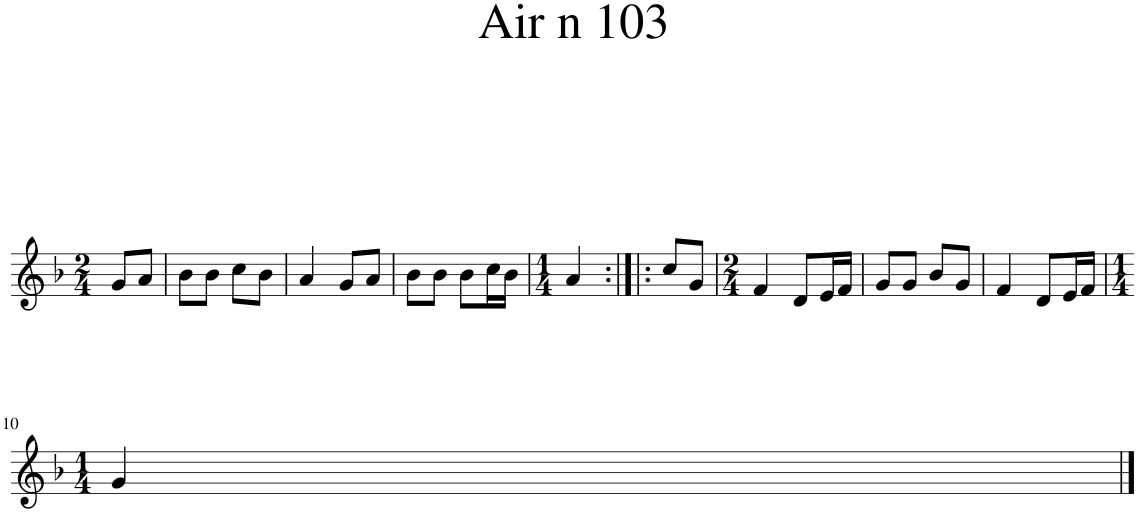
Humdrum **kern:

**kern
*part1
*staff1
*I"Piano
*I'Pno.
*clefG2
*k[b-]
*M2/4
=1
8g/L
8a/J
=2
8b-\L
8b-\J
8cc\L
8b-\J
=3
4a/
8g/L
8a/J
=4
8b-\L
8b-\J
8b-\L
16cc\L
16b-\JJ
=5
*M1/4
4a/
=6:|!|:
8cc/L
8g/J
=7
*M2/4
4f/
8d/L
16e/L
16f/JJ
=8
8g/L
8g/J
8b-/L
8g/J
=9
4f/
8d/L
16e/L
16f/JJ
!!LO:LB:g=z
=10
*M1/4
4g/
==
*-
